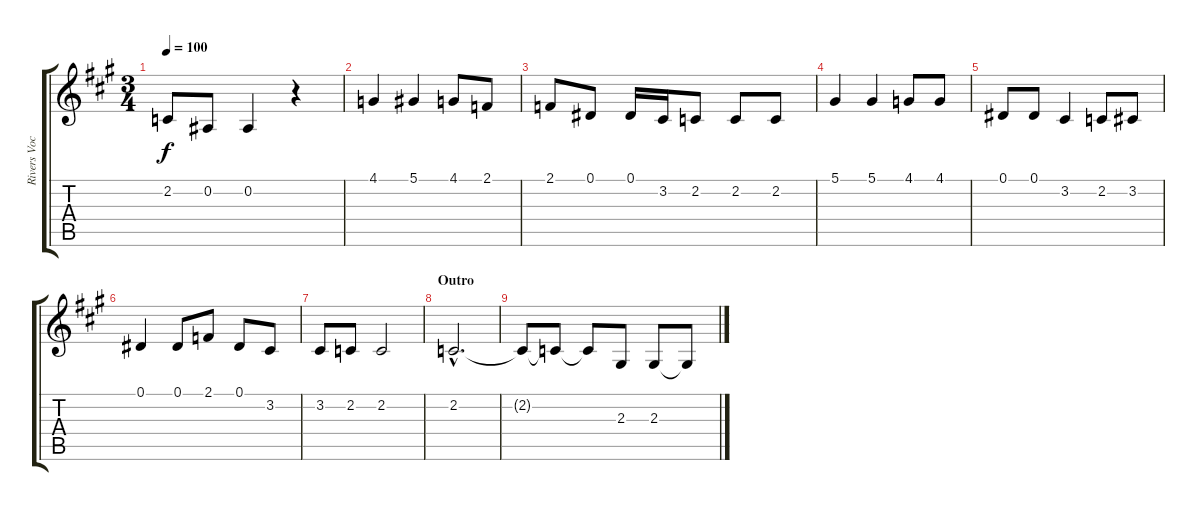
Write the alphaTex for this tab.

\track ("Rivers Vocals" "Rivers Voc") {instrument baritonesax}
\staff {score tabs}
\tuning (Eb4 Bb3 Gb3 Db3 Ab2 Eb2) {hide}
\ts (3 4)
\tempo 100
\clef g2
\ks a
2.2.8{dy f} 0.2.8 0.2.4 r.4 |
4.1.4 5.1.4 4.1.8 2.1.8 |
2.1.8 0.1.8 0.1.16 3.2.16 2.2.8 2.2.8 2.2.8 |
5.1.4 5.1.4 4.1.8 4.1.8 |
0.1.8 0.1.8 3.2.4 2.2.8 3.2.8 |
0.1.4 0.1.8 2.1.8 0.1.8 3.2.8 |
3.2.8 2.2.8 2.2.2 |
\section ("" "Outro")
2.2{hac}.2{d} |
2.2{t}.8 2.2{t}.8 2.2{t}.8 2.3.8 2.3.8 2.3{t}.8
